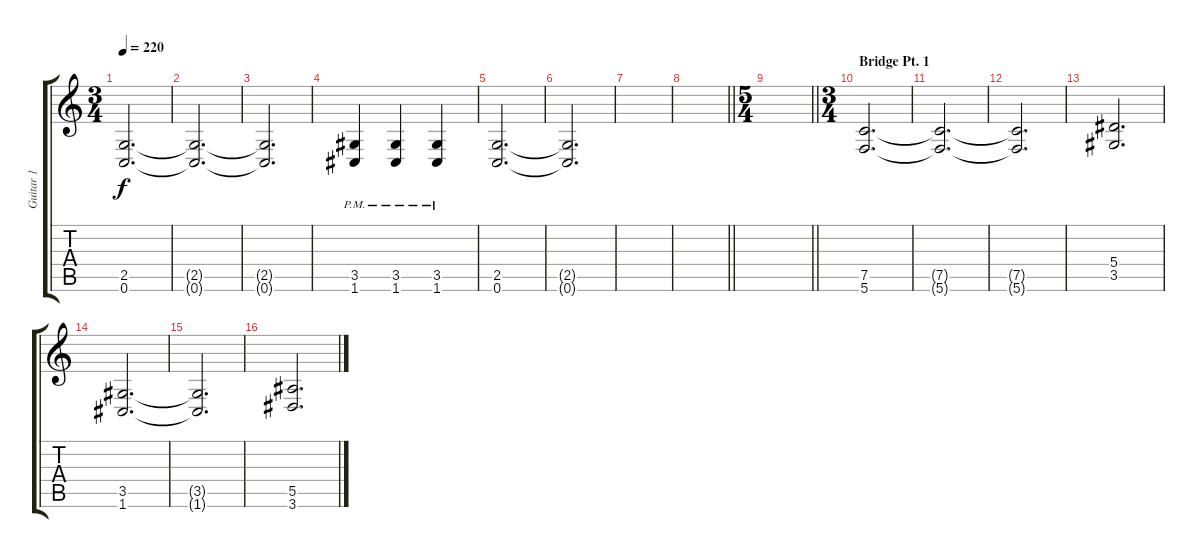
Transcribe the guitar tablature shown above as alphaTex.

\track ("Guitar 1" "Guitar 1") {instrument distortionguitar}
\staff {score tabs}
\tuning (C4 G3 Eb3 Bb2 F2 C2) {hide}
\ts (3 4)
\tempo 220
\clef g2
\ks c
(2.5 0.6).2{d dy f} |
(2.5{t} 0.6{t}).2{d} |
(2.5{t} 0.6{t}).2{d} |
(3.5{pm} 1.6{pm}).4 (3.5{pm} 1.6{pm}).4 (3.5{pm} 1.6{pm}).4 |
(2.5 0.6).2{d} |
(2.5{t} 0.6{t}).2{d} |
|
\barLineRight lightlight
|
\ts (5 4)
\barLineRight lightlight
|
\ts (3 4)
\section ("" "Bridge Pt. 1")
(7.5 5.6).2{d} |
(7.5{t} 5.6{t}).2{d} |
(7.5{t} 5.6{t}).2{d} |
(5.4 3.5).2{d} |
(3.5 1.6).2{d} |
(3.5{t} 1.6{t}).2{d} |
(5.5 3.6).2{d}
